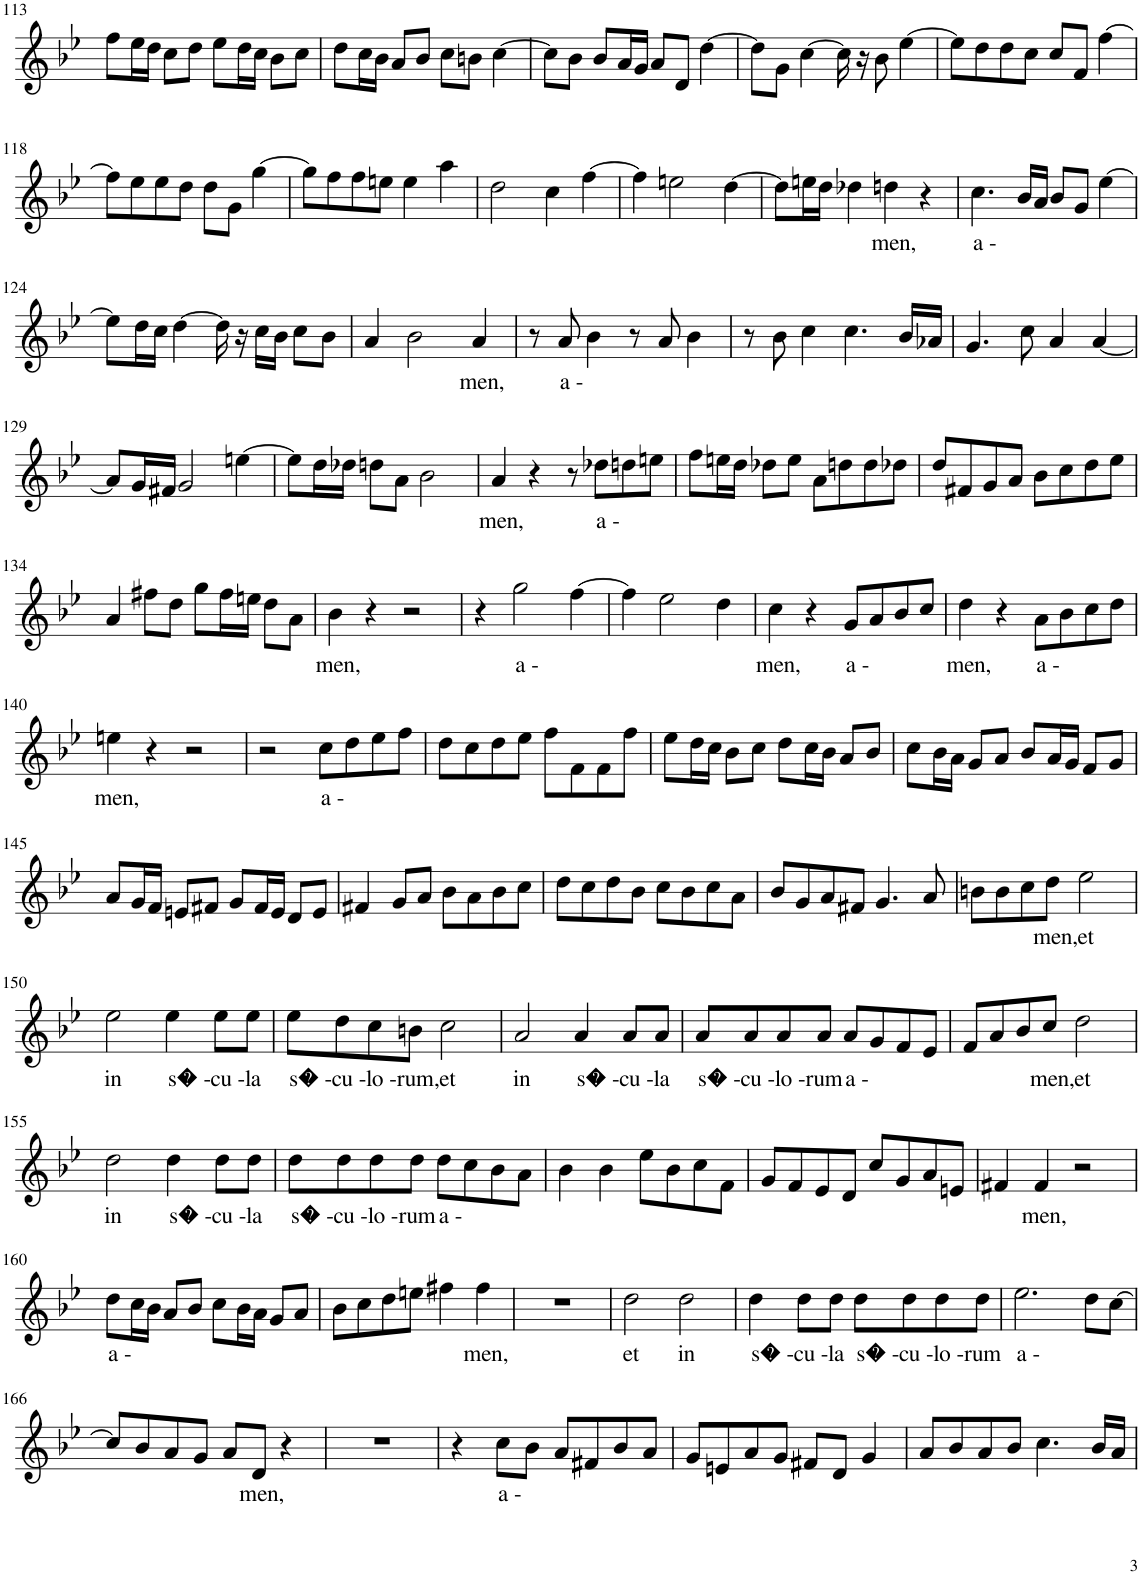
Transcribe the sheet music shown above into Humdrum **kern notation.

**kern	**text
*part1	*part1
*staff1	*staff1
*I"Soprano, Soprano II	*
*I'S.	*
!!LO:PB:g=z
*clefG2	*
*k[b-e-]	*
*M4/4	*
*met(c)	*
=113	=113
8ff\L	.
16ee-\L	.
16dd\JJ	.
8cc\L	.
8dd\J	.
8ee-\L	.
16dd\L	.
16cc\JJ	.
8b-\L	.
8cc\J	.
=114	=114
8dd\L	.
16cc\L	.
16b-\JJ	.
8a/L	.
8b-/J	.
8cc\L	.
8bn\J	.
[4cc\	.
=115	=115
8cc\L]	.
8b-\J	.
8b-/L	.
16a/L	.
16g/JJ	.
8a/L	.
8d/J	.
[4dd\	.
=116	=116
8dd\L]	.
8g\J	.
[4cc\	.
16cc\]	.
16r	.
8b-\	.
[4ee-\	.
=117	=117
8ee-\L]	.
8dd\	.
8dd\	.
8cc\J	.
8cc/L	.
8f/J	.
[4ff\	.
!!LO:LB:g=z
=118	=118
8ff\L]	.
8ee-\	.
8ee-\	.
8dd\J	.
8dd\L	.
8g\J	.
[4gg\	.
=119	=119
8gg\L]	.
8ff\	.
8ff\	.
8een\J	.
4ee\	.
4aa\	.
=120	=120
2dd\	.
4cc\	.
[4ff\	.
=121	=121
4ff\]	.
2een\	.
[4dd\	.
=122	=122
8dd\L]	.
16een\L	.
16dd\JJ	.
4dd-X\	.
!	!LO:LY:b
4ddn\	men,
4r	.
=123	=123
!	!LO:LY:b
4.cc\	a -
16b-/LL	.
16a/JJ	.
8b-/L	.
8g/J	.
[4ee-\	.
!!LO:LB:g=z
=124	=124
8ee-\L]	.
16dd\L	.
16cc\JJ	.
[4dd\	.
16dd\]	.
16r	.
16cc\LL	.
16b-\JJ	.
8cc\L	.
8b-\J	.
=125	=125
4a/	.
2b-\	.
!	!LO:LY:b
4a/	men,
=126	=126
8r	.
!	!LO:LY:b
8a/	a -
4b-\	.
8r	.
8a/	.
4b-\	.
=127	=127
8r	.
8b-\	.
4cc\	.
4.cc\	.
16b-/LL	.
16a-X/JJ	.
=128	=128
4.g/	.
8cc\	.
4a/	.
[4a/	.
!!LO:LB:g=z
=129	=129
8a/L]	.
16g/L	.
16f#X/JJ	.
2g/	.
[4een\	.
=130	=130
8ee\L]	.
16dd\L	.
16dd-X\JJ	.
8ddn\L	.
8a\J	.
2b-\	.
=131	=131
!	!LO:LY:b
4a/	men,
4r	.
8r	.
!	!LO:LY:b
8dd-X\L	a -
8ddn\	.
8een\J	.
=132	=132
8ff\L	.
16een\L	.
16dd\JJ	.
8dd-X\L	.
8ee\J	.
8a\L	.
8ddn\	.
8dd\	.
8dd-X\J	.
=133	=133
8dd/L	.
8f#X/	.
8g/	.
8a/J	.
8b-\L	.
8cc\	.
8dd\	.
8ee-\J	.
!!LO:LB:g=z
=134	=134
4a/	.
8ff#X\L	.
8dd\J	.
8gg\L	.
16ff#\L	.
16een\JJ	.
8dd\L	.
8a\J	.
=135	=135
!	!LO:LY:b
4b-\	men,
4r	.
2r	.
=136	=136
4r	.
!	!LO:LY:b
2gg\	a -
[4ff\	.
=137	=137
4ff\]	.
2ee-\	.
4dd\	.
=138	=138
!	!LO:LY:b
4cc\	men,
4r	.
!	!LO:LY:b
8g/L	a -
8a/	.
8b-/	.
8cc/J	.
=139	=139
!	!LO:LY:b
4dd\	men,
4r	.
!	!LO:LY:b
8a\L	a -
8b-\	.
8cc\	.
8dd\J	.
!!LO:LB:g=z
=140	=140
!	!LO:LY:b
4een\	men,
4r	.
2r	.
=141	=141
2r	.
!	!LO:LY:b
8cc\L	a -
8dd\	.
8ee-\	.
8ff\J	.
=142	=142
8dd\L	.
8cc\	.
8dd\	.
8ee-\J	.
8ff\L	.
8f\	.
8f\	.
8ff\J	.
=143	=143
8ee-\L	.
16dd\L	.
16cc\JJ	.
8b-\L	.
8cc\J	.
8dd\L	.
16cc\L	.
16b-\JJ	.
8a/L	.
8b-/J	.
=144	=144
8cc\L	.
16b-\L	.
16a\JJ	.
8g/L	.
8a/J	.
8b-/L	.
16a/L	.
16g/JJ	.
8f/L	.
8g/J	.
!!LO:LB:g=z
=145	=145
8a/L	.
16g/L	.
16f/JJ	.
8en/L	.
8f#X/J	.
8g/L	.
16f#/L	.
16e/JJ	.
8d/L	.
8e/J	.
=146	=146
4f#X/	.
8g/L	.
8a/J	.
8b-\L	.
8a\	.
8b-\	.
8cc\J	.
=147	=147
8dd\L	.
8cc\	.
8dd\	.
8b-\J	.
8cc\L	.
8b-\	.
8cc\	.
8a\J	.
=148	=148
8b-/L	.
8g/	.
8a/	.
8f#X/J	.
4.g/	.
8a/	.
=149	=149
8bn\L	.
8b\	.
8cc\	.
!	!LO:LY:b
8dd\J	men,
!	!LO:LY:b
2ee-\	et
!!LO:LB:g=z
=150	=150
!	!LO:LY:b
2ee-\	in
!	!LO:LY:b
4ee-\	s� -
!	!LO:LY:b
8ee-\L	cu -
!	!LO:LY:b
8ee-\J	la
=151	=151
!	!LO:LY:b
8ee-\L	s� -
!	!LO:LY:b
8dd\	cu -
!	!LO:LY:b
8cc\	lo -
!	!LO:LY:b
8bn\J	rum,
!	!LO:LY:b
2cc\	et
=152	=152
!	!LO:LY:b
2a/	in
!	!LO:LY:b
4a/	s� -
!	!LO:LY:b
8a/L	cu -
!	!LO:LY:b
8a/J	la
=153	=153
!	!LO:LY:b
8a/L	s� -
!	!LO:LY:b
8a/	cu -
!	!LO:LY:b
8a/	lo -
!	!LO:LY:b
8a/J	rum
!	!LO:LY:b
8a/L	a -
8g/	.
8f/	.
8e-/J	.
=154	=154
8f/L	.
8a/	.
8b-/	.
!	!LO:LY:b
8cc/J	men,
!	!LO:LY:b
2dd\	et
!!LO:LB:g=z
=155	=155
!	!LO:LY:b
2dd\	in
!	!LO:LY:b
4dd\	s� -
!	!LO:LY:b
8dd\L	cu -
!	!LO:LY:b
8dd\J	la
=156	=156
!	!LO:LY:b
8dd\L	s� -
!	!LO:LY:b
8dd\	cu -
!	!LO:LY:b
8dd\	lo -
!	!LO:LY:b
8dd\J	rum
!	!LO:LY:b
8dd\L	a -
8cc\	.
8b-\	.
8a\J	.
=157	=157
4b-\	.
4b-\	.
8ee-\L	.
8b-\	.
8cc\	.
8f\J	.
=158	=158
8g/L	.
8f/	.
8e-/	.
8d/J	.
8cc/L	.
8g/	.
8a/	.
8en/J	.
=159	=159
4f#X/	.
!	!LO:LY:b
4f#/	men,
2r	.
!!LO:LB:g=z
=160	=160
!	!LO:LY:b
8dd\L	a -
16cc\L	.
16b-\JJ	.
8a/L	.
8b-/J	.
8cc\L	.
16b-\L	.
16a\JJ	.
8g/L	.
8a/J	.
=161	=161
8b-\L	.
8cc\	.
8dd\	.
8een\J	.
4ff#X\	.
!	!LO:LY:b
4ff#\	men,
=162	=162
1r	.
=163	=163
!	!LO:LY:b
2dd\	et
!	!LO:LY:b
2dd\	in
=164	=164
!	!LO:LY:b
4dd\	s� -
!	!LO:LY:b
8dd\L	cu -
!	!LO:LY:b
8dd\J	la
!	!LO:LY:b
8dd\L	s� -
!	!LO:LY:b
8dd\	cu -
!	!LO:LY:b
8dd\	lo -
!	!LO:LY:b
8dd\J	rum
=165	=165
!	!LO:LY:b
2.ee-\	a -
8dd\L	.
[8cc\J	.
!!LO:LB:g=z
=166	=166
8cc/L]	.
8b-/	.
8a/	.
8g/J	.
8a/L	.
!	!LO:LY:b
8d/J	men,
4r	.
=167	=167
1r	.
=168	=168
4r	.
!	!LO:LY:b
8cc\L	a -
8b-\J	.
8a/L	.
8f#X/	.
8b-/	.
8a/J	.
=169	=169
8g/L	.
8en/	.
8a/	.
8g/J	.
8f#X/L	.
8d/J	.
4g/	.
=170	=170
8a/L	.
8b-/	.
8a/	.
8b-/J	.
4.cc\	.
16b-/LL	.
16a/JJ	.
=	=
*-	*-
